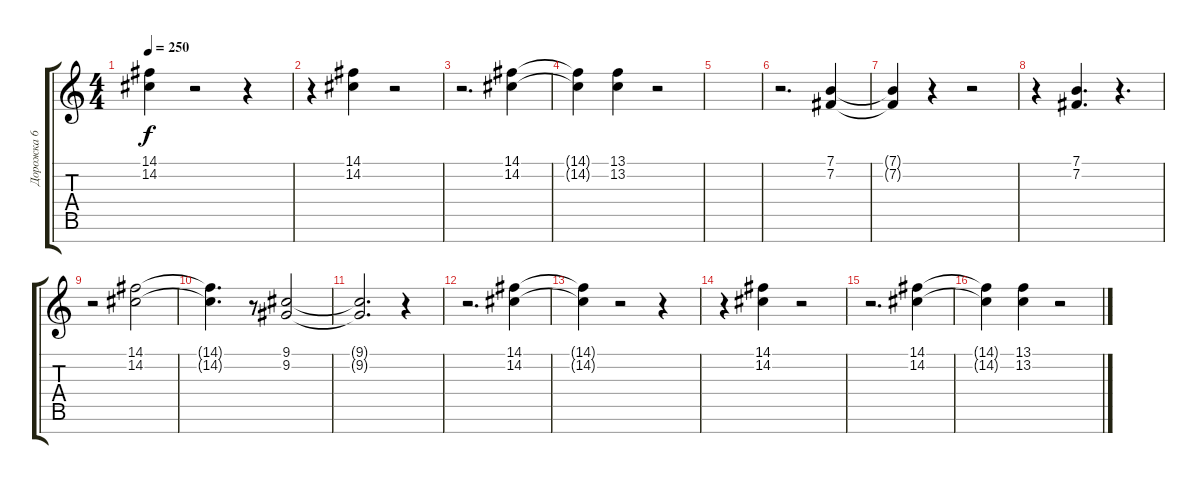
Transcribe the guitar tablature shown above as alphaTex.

\track ("Дорожка 6" "Дорожка 6") {instrument drawbarorgan}
\staff {score tabs}
\tuning (E4 B3 G3 D3 A2 E2 B1) {hide}
\ts (4 4)
\tempo 250
\clef g2
\ks c
(14.1{t} 14.2{t}).4{dy f} r.2 r.4 |
r.4 (14.1 14.2).4 r.2 |
r.2{d} (14.1 14.2).4 |
(14.1{t} 14.2{t}).4 (13.1 13.2).4 r.2 |
|
r.2{d} (7.1 7.2).4 |
(7.1{t} 7.2{t}).4 r.4 r.2 |
r.4 (7.1 7.2).4{d} r.4{d} |
r.2 (14.1 14.2).2 |
(14.1{t} 14.2{t}).4{d} r.8 (9.1 9.2).2 |
(9.1{t} 9.2{t}).2{d} r.4 |
r.2{d} (14.1 14.2).4 |
(14.1{t} 14.2{t}).4 r.2 r.4 |
r.4 (14.1 14.2).4 r.2 |
r.2{d} (14.1 14.2).4 |
(14.1{t} 14.2{t}).4 (13.1 13.2).4 r.2
